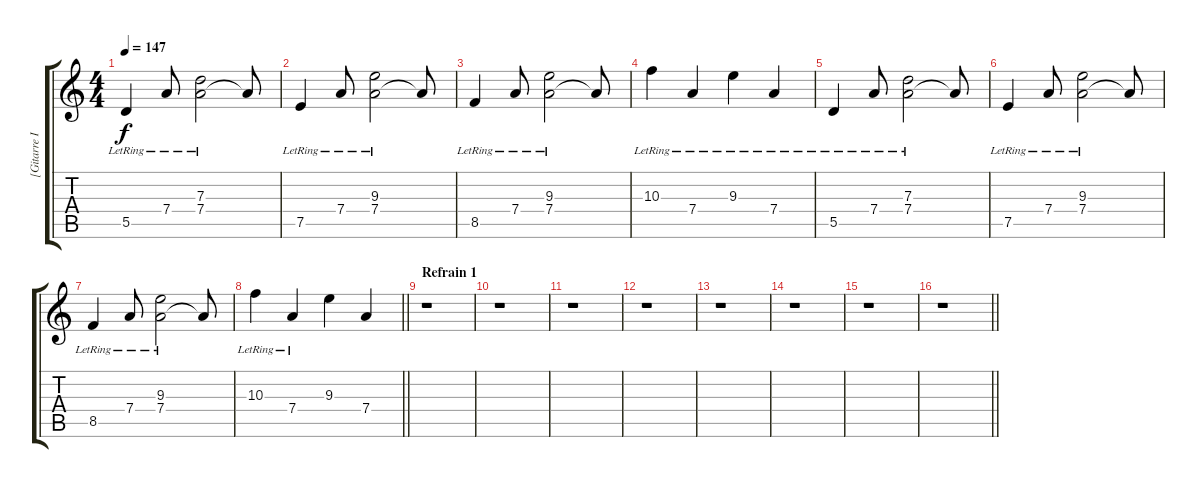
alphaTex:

\track ("[Gitarre III]" "[Gitarre I") {instrument distortionguitar}
\staff {score tabs}
\tuning (E4 B3 G3 D3 A2 D2) {hide}
\ts (4 4)
\tempo 147
\clef g2
\ks c
5.5{lr}.4{dy f} 7.4{lr}.8 (7.3 7.4{lr}).2 7.4{t}.8 |
7.5{lr}.4 7.4{lr}.8 (9.3 7.4{lr}).2 7.4{t}.8 |
8.5{lr}.4 7.4{lr}.8 (9.3 7.4{lr}).2 7.4{t}.8 |
10.3{lr}.4 7.4{lr}.4 9.3{lr}.4 7.4{lr}.4 |
5.5{lr}.4 7.4{lr}.8 (7.3 7.4{lr}).2 7.4{t}.8 |
7.5{lr}.4 7.4{lr}.8 (9.3 7.4{lr}).2 7.4{t}.8 |
8.5{lr}.4 7.4{lr}.8 (9.3 7.4{lr}).2 7.4{t}.8 |
\barLineRight lightlight
10.3{lr}.4 7.4{lr}.4 9.3.4 7.4.4 |
\section ("" "Refrain 1")
r.1 |
r.1 |
r.1 |
r.1 |
r.1 |
r.1 |
r.1 |
\barLineRight lightlight
r.1
